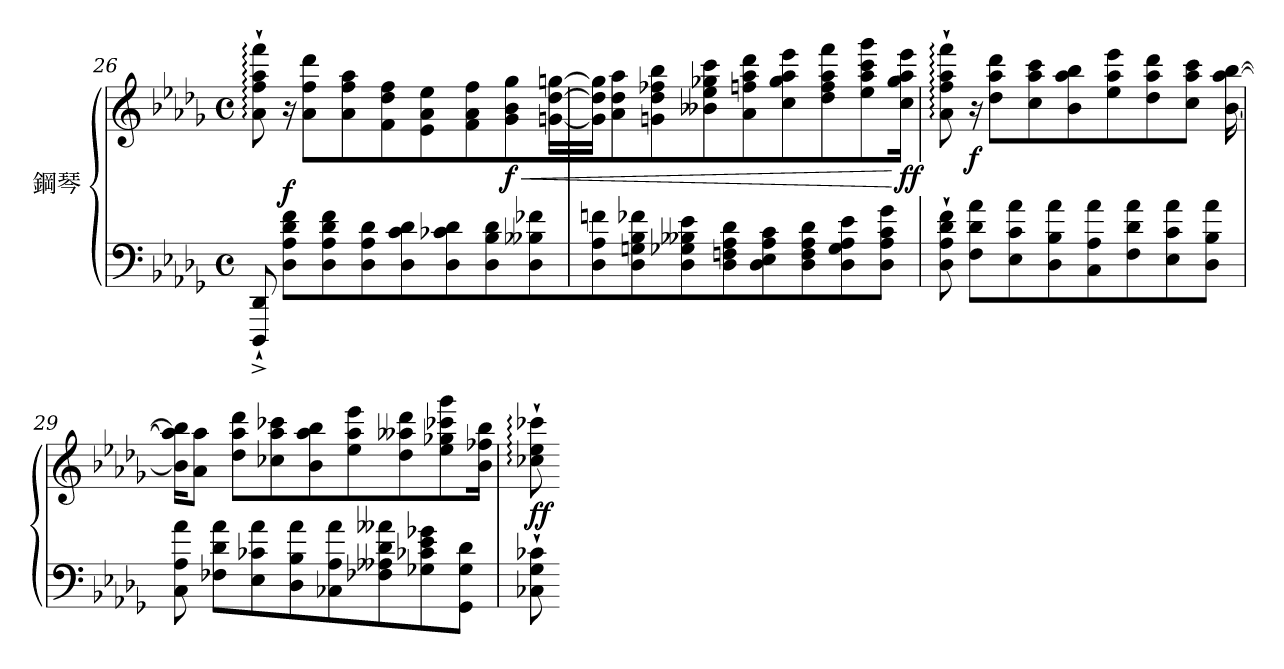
**kern	**kern	**dynam
*part1	*part1	*part1
*staff2	*staff1	*staff1/2
*I"鋼琴	*	*
!!LO:LB:g=z
*clefF4	*clefG2	*
*k[b-e-a-d-g-]	*k[b-e-a-d-g-]	*
*M4/4	*M4/4	*
*met(c)	*met(c)	*
*MM76	*MM76	*
=26	=26	=26
8DDD-/`^ 8DD-/`^	8a-\:` 8ff\:` 8aa-\:` 8fff\:`	.
!	!	!LO:DY:a=2
8D-\ 8A-\ 8d-\ 8f\L	16r	f
.	8a-\ 8ff\ 8ddd-\L	.
8D-\ 8A-\ 8d-\ 8f\	.	.
.	8a-\ 8ff\ 8aa-\	.
8D-\ 8A-\ 8d-\	.	.
.	8f\ 8dd-\ 8ff\	.
8D-\ 8c\ 8d-\	.	.
.	8e-\ 8a-\ 8ee-\	.
8D-\ 8c-X\ 8d-\	.	.
.	8f\ 8a-\ 8ff\	.
8D-\ 8B-\ 8d-\	.	.
!	!	!LO:HP:b
!	!	!LO:DY:n=1:b
.	8g-\ 8b-\ 8gg-\	< f
8D-\ 8B--X\ 8f-X\	.	.
.	[16gn\ [16dd-\ [16ggn\L	.
=27	=27	=27
8D-\ 8A-\ 8fn\	16g\] 16dd-\] 16gg\]J	.
.	8a-\ 8dd-\ 8aa-\	.
8D-\ 8Gn\ 8B-\ 8f-X\	.	.
.	8gn\ 8dd-\ 8ff-X\ 8bb-\	.
8D-\ 8G-X\ 8B--X\ 8e-\	.	.
.	8b--X\ 8ee-\ 8gg-X\ 8ccc\	.
8D-\ 8Fn\ 8A-\ 8d-\	.	.
.	8a-\ 8ffn\ 8aa-\ 8ddd-\	.
8D-\ 8E-\ 8A-\ 8c\	.	.
.	8cc\ 8gg-\ 8aa-\ 8eee-\	.
8D-\ 8F\ 8A-\ 8d-\	.	.
.	8dd-\ 8ff\ 8aa-\ 8fff\	.
8D-\ 8G-\ 8A-\ 8e-\	.	.
.	8ee-\ 8aa-\ 8ccc\ 8ggg-\	.
8D-\ 8A-\ 8c\ 8g-\J	.	.
*	*MM38	*
!	!	!LO:DY:n=1:b
.	16cc\ 16gg-\ 16aa-\ 16eee-\Jk	[ ff
=28	=28	=28
*	*MM76	*
8D-\` 8A-\` 8d-\` 8f\`	8a-\:` 8ff\:` 8aa-\:` 8fff\:`	.
!	!	!LO:DY:b
8F\ 8d-\ 8a-\L	16r	f
.	8dd-\ 8aa-\ 8ddd-\L	.
8E-\ 8c\ 8a-\	.	.
.	8cc\ 8aa-\ 8ccc\	.
8D-\ 8B-\ 8a-\	.	.
.	8b-\ 8aa-\ 8bb-\	.
8C\ 8A-\ 8a-\	.	.
.	8ee-\ 8aa-\ 8eee-\	.
8F\ 8d-\ 8a-\	.	.
.	8dd-\ 8aa-\ 8ddd-\	.
8E-\ 8c\ 8a-\	.	.
.	8cc\ 8aa-\ 8ccc\J	.
8D-\ 8B-\ 8a-\J	.	.
.	[16b-\ [16aa-\ [16bb-\	.
!!LO:PB:g=z
=29	=29	=29
8C\ 8A-\ 8a-\	16b-\] 16aa-\] 16bb-\]KL	.
.	8a-\ 8aa-\J	.
8F-X\ 8d-\ 8a-\L	.	.
.	8dd-\ 8aa-\ 8ddd-\L	.
8E-\ 8c-X\ 8a-\	.	.
.	8cc-X\ 8aa-\ 8ccc-X\	.
8D-\ 8B-\ 8a-\	.	.
.	8b-\ 8aa-\ 8bb-\	.
8C-X\ 8A-\ 8a-\	.	.
*	*MM68	*
.	8ee-\ 8aa-\ 8eee-\	.
8F-X\ 8A--X\ 8d-\ 8a--X\	.	.
*	*MM60	*
.	8dd-\ 8aa--X\ 8ddd-\	.
8G-X\ 8c-X\ 8e-\ 8g-X\	.	.
*	*MM52	*
.	8ee-\ 8gg-X\ 8ccc-X\ 8ggg-\	.
8GG-\ 8G-\ 8d-\J	.	.
*	*MM44	*
.	16b-\ 16ff-X\ 16bb-\Jk	.
=30	=30	=30
!	!	!LO:DY:b
8C-X\` 8G-\` 8c-X\`	8cc-X\:` 8ee-\:` 8ccc-X\:`	ff
=-	=-	=-
*-	*-	*-
